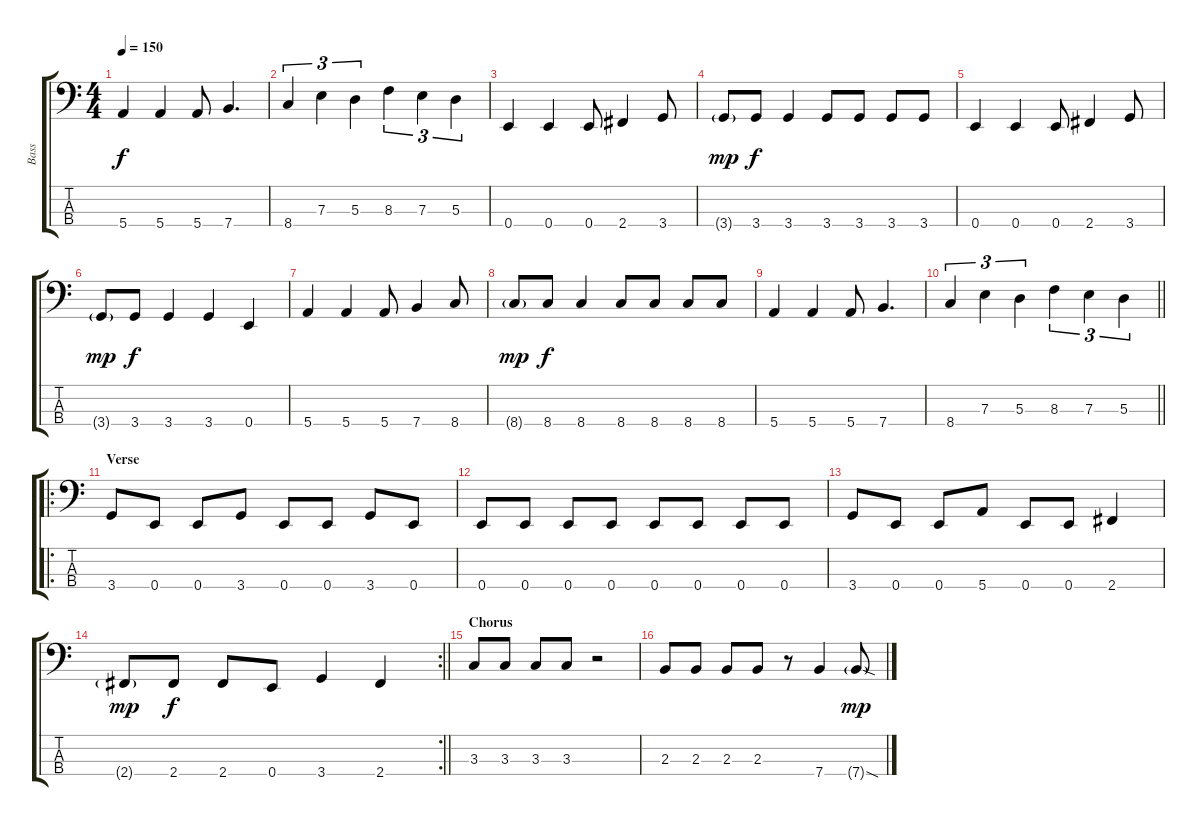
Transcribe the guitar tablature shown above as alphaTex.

\track ("Bass" "Bass") {instrument electricbasspick}
\staff {score tabs}
\tuning (G2 D2 A1 E1) {hide}
\ts (4 4)
\tempo 150
\clef f4
\ks c
5.4.4{dy f} 5.4.4 5.4.8 7.4.4{d} |
8.4.4{tu (3 2)} 7.3.4{tu (3 2)} 5.3.4{tu (3 2)} 8.3.4{tu (3 2)} 7.3.4{tu (3 2)} 5.3.4{tu (3 2)} |
0.4.4 0.4.4 0.4.8 2.4.4 3.4.8 |
3.4{g}.8{dy mp} 3.4.8{dy f} 3.4.4 3.4.8 3.4.8 3.4.8 3.4.8 |
0.4.4 0.4.4 0.4.8 2.4.4 3.4.8 |
3.4{g}.8{dy mp} 3.4.8{dy f} 3.4.4 3.4.4 0.4.4 |
5.4.4 5.4.4 5.4.8 7.4.4 8.4.8 |
8.4{g}.8{dy mp} 8.4.8{dy f} 8.4.4 8.4.8 8.4.8 8.4.8 8.4.8 |
5.4.4 5.4.4 5.4.8 7.4.4{d} |
\barLineRight lightlight
8.4.4{tu (3 2)} 7.3.4{tu (3 2)} 5.3.4{tu (3 2)} 8.3.4{tu (3 2)} 7.3.4{tu (3 2)} 5.3.4{tu (3 2)} |
\ro
\section ("" "Verse")
3.4.8 0.4.8 0.4.8 3.4.8 0.4.8 0.4.8 3.4.8 0.4.8 |
0.4.8 0.4.8 0.4.8 0.4.8 0.4.8 0.4.8 0.4.8 0.4.8 |
3.4.8 0.4.8 0.4.8 5.4.8 0.4.8 0.4.8 2.4.4 |
\rc 2
\barLineRight lightlight
2.4{g}.8{dy mp} 2.4.8{dy f} 2.4.8 0.4.8 3.4.4 2.4.4 |
\section ("" "Chorus")
3.3.8 3.3.8 3.3.8 3.3.8 r.2 |
2.3.8 2.3.8 2.3.8 2.3.8 r.8 7.4.4 7.4{sod g}.8{dy mp}
